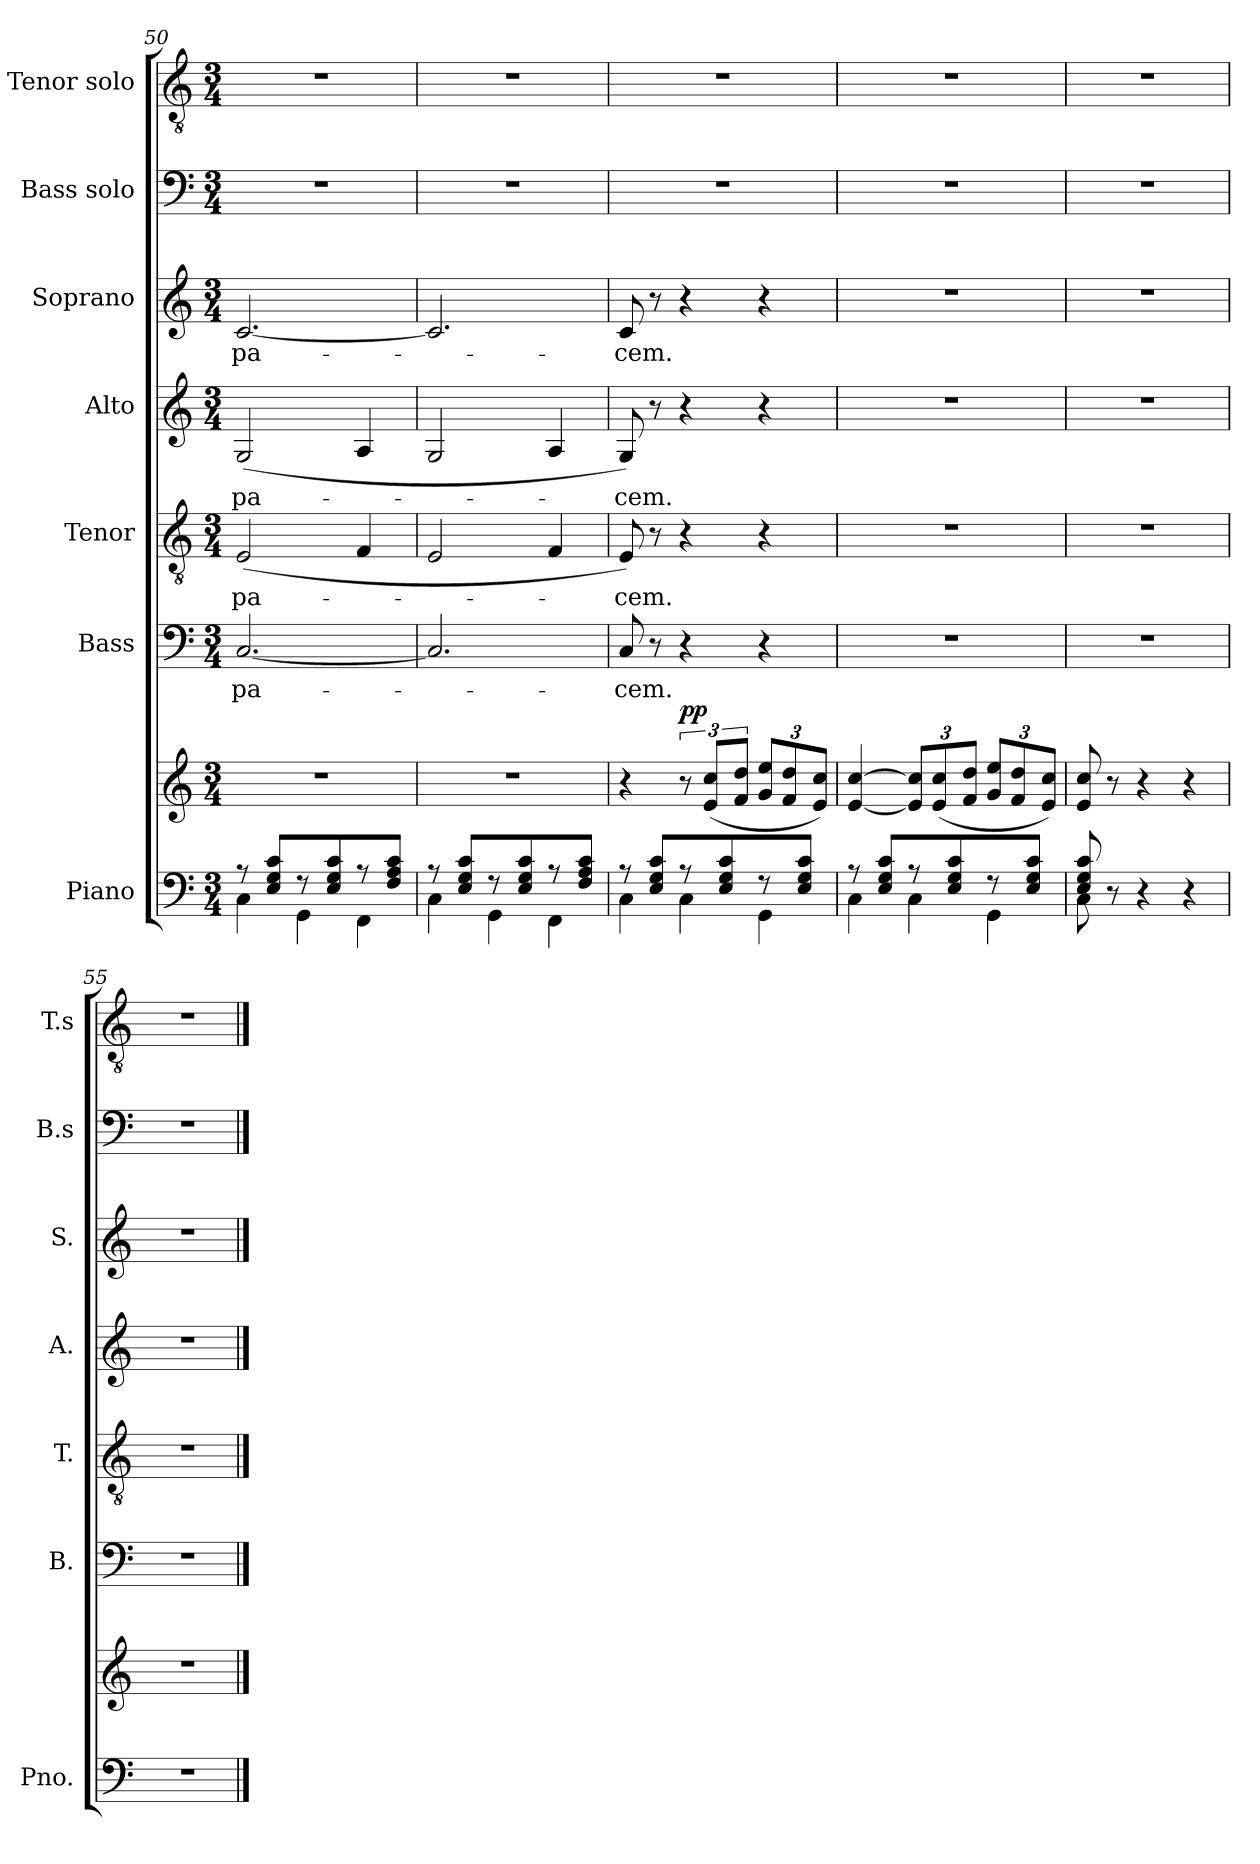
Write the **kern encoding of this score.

**kern	**kern	**dynam	**kern	**text	**kern	**text	**kern	**text	**kern	**text	**kern	**kern
*part7	*part7	*part7	*part6	*part6	*part5	*part5	*part4	*part4	*part3	*part3	*part2	*part1
*staff8	*staff7	*staff7/8	*staff6	*staff6	*staff5	*staff5	*staff4	*staff4	*staff3	*staff3	*staff2	*staff1
*I"Piano	*	*	*I"Bass	*	*I"Tenor	*	*I"Alto	*	*I"Soprano	*	*I"Bass solo	*I"Tenor solo
*I'Pno.	*	*	*I'B.	*	*I'T.	*	*I'A.	*	*I'S.	*	*I'B.s	*I'T.s
*clefF4	*clefG2	*	*clefF4	*	*clefGv2	*	*clefG2	*	*clefG2	*	*clefF4	*clefGv2
*k[]	*k[]	*	*k[]	*	*k[]	*	*k[]	*	*k[]	*	*k[]	*k[]
*M3/4	*M3/4	*	*M3/4	*	*M3/4	*	*M3/4	*	*M3/4	*	*M3/4	*M3/4
=50	=50	=50	=50	=50	=50	=50	=50	=50	=50	=50	=50	=50
*^	*	*	*	*	*	*	*	*	*	*	*	*
!	!	!	!	!	!LO:LY:b	!	!LO:LY:b	!	!LO:LY:b	!	!LO:LY:b	!	!
8r	4C\	2.r	.	[2.C/	pa-	(>2E/	pa-	(>2G/	pa-	[2.c/	-pa-	2.r	2.r
8E/ 8G/ 8c/L	.	.	.	.	.	.	.	.	.	.	.	.	.
8r	4GG\	.	.	.	.	.	.	.	.	.	.	.	.
8E/ 8G/ 8c/	.	.	.	.	.	.	.	.	.	.	.	.	.
8r	4FF\	.	.	.	.	4F/	.	4A/	.	.	.	.	.
8F/ 8A/ 8c/J	.	.	.	.	.	.	.	.	.	.	.	.	.
!!LO:LB:g=z
=51	=51	=51	=51	=51	=51	=51	=51	=51	=51	=51	=51	=51	=51
8r	4C\	2.r	.	2.C/]	.	2E/	.	2G/	.	2.c/]	.	2.r	2.r
8E/ 8G/ 8c/L	.	.	.	.	.	.	.	.	.	.	.	.	.
8r	4GG\	.	.	.	.	.	.	.	.	.	.	.	.
8E/ 8G/ 8c/	.	.	.	.	.	.	.	.	.	.	.	.	.
8r	4FF\	.	.	.	.	4F/	.	4A/	.	.	.	.	.
8F/ 8A/ 8c/J	.	.	.	.	.	.	.	.	.	.	.	.	.
=52	=52	=52	=52	=52	=52	=52	=52	=52	=52	=52	=52	=52	=52
!	!	!	!	!	!LO:LY:b	!	!LO:LY:b	!	!LO:LY:b	!	!LO:LY:b	!	!
8r	4C\	4r	.	8C/	-cem.	8E/)	-cem.	8G/)	-cem.	8c/	-cem.	2.r	2.r
8E/ 8G/ 8c/L	.	.	.	8r	.	8r	.	8r	.	8r	.	.	.
!	!	!	!LO:DY:a	!	!	!	!	!	!	!	!	!	!
8r	4C\	12r	pp	4r	.	4r	.	4r	.	4r	.	.	.
.	.	(<12e/ 12cc/L	.	.	.	.	.	.	.	.	.	.	.
8E/ 8G/ 8c/	.	.	.	.	.	.	.	.	.	.	.	.	.
.	.	12f/ 12dd/J	.	.	.	.	.	.	.	.	.	.	.
*	*	*Xbrackettup	*	*	*	*	*	*	*	*	*	*	*
8r	4GG\	12g/ 12ee/L	.	4r	.	4r	.	4r	.	4r	.	.	.
.	.	12f/ 12dd/	.	.	.	.	.	.	.	.	.	.	.
8E/ 8G/ 8c/J	.	.	.	.	.	.	.	.	.	.	.	.	.
.	.	12e/ 12cc/J)	.	.	.	.	.	.	.	.	.	.	.
=53	=53	=53	=53	=53	=53	=53	=53	=53	=53	=53	=53	=53	=53
8r	4C\	[4e/ [4cc/	.	2.r	.	2.r	.	2.r	.	2.r	.	2.r	2.r
8E/ 8G/ 8c/L	.	.	.	.	.	.	.	.	.	.	.	.	.
8r	4C\	12e/] 12cc/]L	.	.	.	.	.	.	.	.	.	.	.
.	.	(<12e/ 12cc/	.	.	.	.	.	.	.	.	.	.	.
8E/ 8G/ 8c/	.	.	.	.	.	.	.	.	.	.	.	.	.
.	.	12f/ 12dd/J	.	.	.	.	.	.	.	.	.	.	.
8r	4GG\	12g/ 12ee/L	.	.	.	.	.	.	.	.	.	.	.
.	.	12f/ 12dd/	.	.	.	.	.	.	.	.	.	.	.
8E/ 8G/ 8c/J	.	.	.	.	.	.	.	.	.	.	.	.	.
.	.	12e/ 12cc/J)	.	.	.	.	.	.	.	.	.	.	.
=54	=54	=54	=54	=54	=54	=54	=54	=54	=54	=54	=54	=54	=54
8E/ 8G/ 8c/	8C\	8e/ 8cc/	.	2.r	.	2.r	.	2.r	.	2.r	.	2.r	2.r
8r	8ryy	8r	.	.	.	.	.	.	.	.	.	.	.
4r	4ryy	4r	.	.	.	.	.	.	.	.	.	.	.
4r	4ryy	4r	.	.	.	.	.	.	.	.	.	.	.
*v	*v	*	*	*	*	*	*	*	*	*	*	*	*
=55	=55	=55	=55	=55	=55	=55	=55	=55	=55	=55	=55	=55
2.r	2.r	.	2.r	.	2.r	.	2.r	.	2.r	.	2.r	2.r
==	==	==	==	==	==	==	==	==	==	==	==	==
*-	*-	*-	*-	*-	*-	*-	*-	*-	*-	*-	*-	*-
